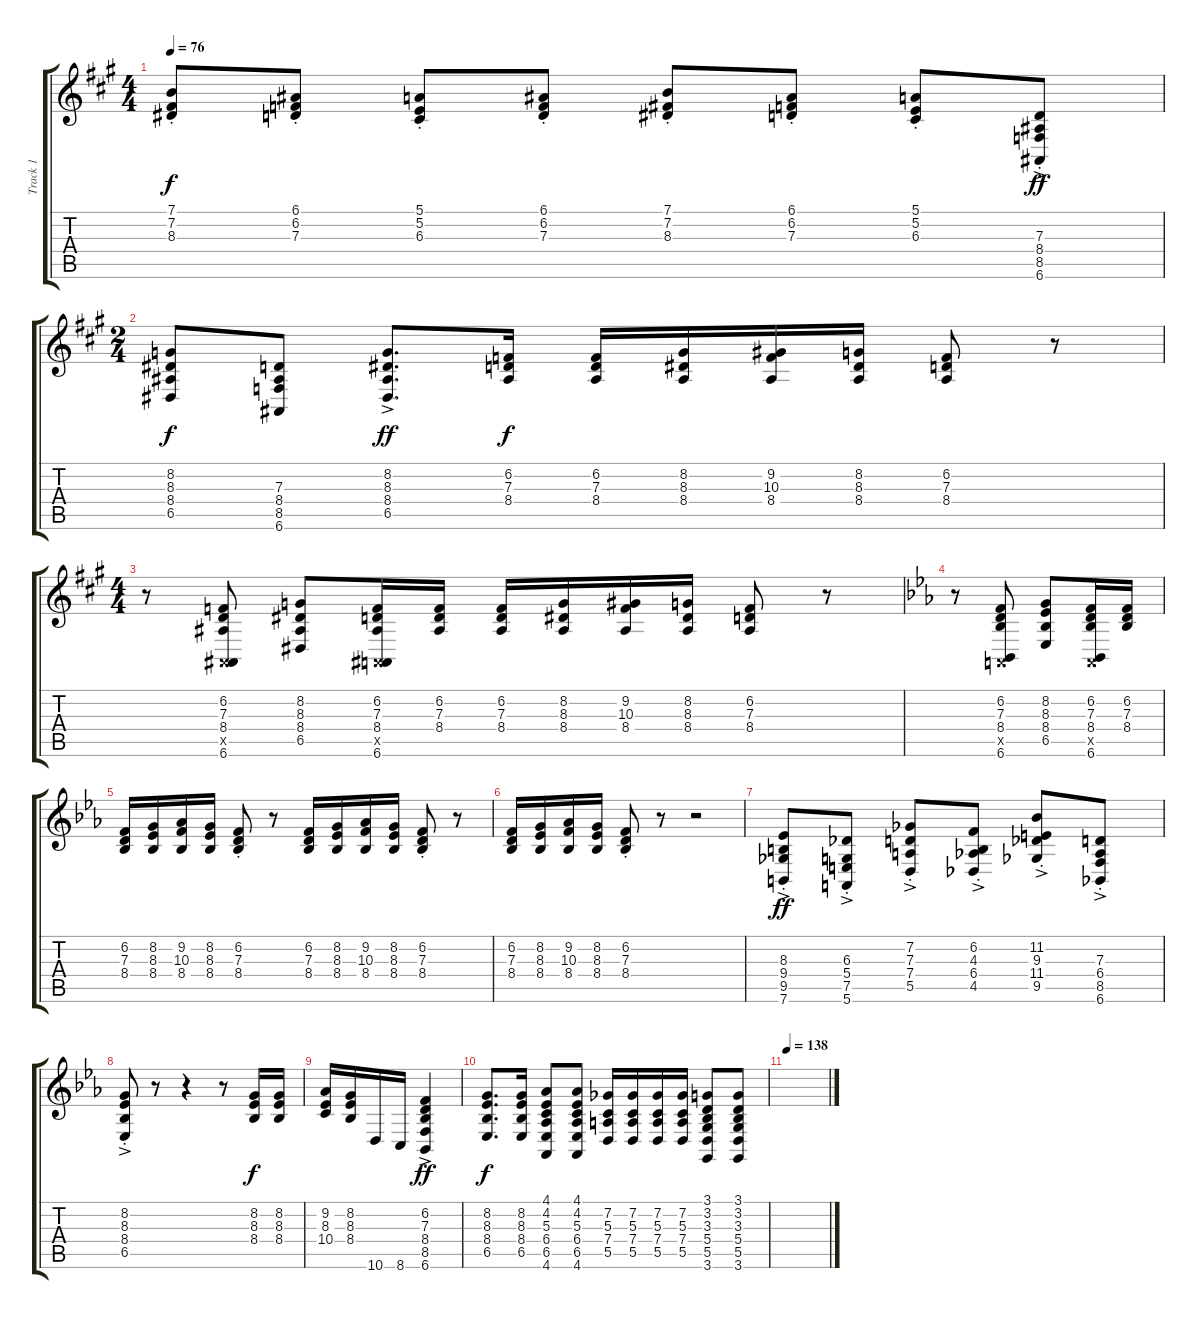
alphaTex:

\track ("Track 1" "Track 1") {instrument acousticgrandpiano}
\staff {score tabs}
\tuning (E4 B3 G3 D3 A2 E2) {hide}
\ts (4 4)
\tempo 76
\clef g2
\ks a
(7.1{st} 7.2{st} 8.3{st}).8{dy f} (6.1{st} 6.2{st} 7.3{st}).8 (5.1{st} 5.2{st} 6.3{st}).8 (6.1{st} 6.2{st} 7.3{st}).8 (7.1{st} 7.2{st} 8.3{st}).8 (6.1{st} 6.2{st} 7.3{st}).8 (5.1{st} 5.2{st} 6.3{st}).8 (7.3{ac st} 8.4{ac st} 8.5{ac st} 6.6{ac st}).8{dy ff} |
\ts (2 4)
(8.2 8.3 8.4 6.5).8{dy f} (7.3 8.4 8.5 6.6).8 (8.2{ac} 8.3{ac} 8.4{ac} 6.5{ac}).8{d dy ff} (6.2 7.3 8.4).16{dy f} (6.2 7.3 8.4).16 (8.2 8.3 8.4).16 (9.2 10.3 8.4).16 (8.2 8.3 8.4).16 (6.2 7.3 8.4).8 r.8 |
\ts (4 4)
r.8 (6.2 7.3 8.4 0.5{x} 6.6).8 (8.2 8.3 8.4 6.5).8 (6.2 7.3 8.4 0.5{x} 6.6).16 (6.2 7.3 8.4).16 (6.2 7.3 8.4).16 (8.2 8.3 8.4).16 (9.2 10.3 8.4).16 (8.2 8.3 8.4).16 (6.2 7.3 8.4).8 r.8 |
\ks eb
r.8 (6.2 7.3 8.4 0.5{x} 6.6).8 (8.2 8.3 8.4 6.5).8 (6.2 7.3 8.4 0.5{x} 6.6).16 (6.2 7.3 8.4).16 |
(6.2 7.3 8.4).16 (8.2 8.3 8.4).16 (9.2 10.3 8.4).16 (8.2 8.3 8.4).16 (6.2{st} 7.3{st} 8.4{st}).8 r.8 (6.2 7.3 8.4).16 (8.2 8.3 8.4).16 (9.2 10.3 8.4).16 (8.2 8.3 8.4).16 (6.2{st} 7.3{st} 8.4{st}).8 r.8 |
(6.2 7.3 8.4).16 (8.2 8.3 8.4).16 (9.2 10.3 8.4).16 (8.2 8.3 8.4).16 (6.2{st} 7.3{st} 8.4{st}).8 r.8 r.2 |
(8.3{ac st} 9.4{ac st} 9.5{ac st} 7.6{ac st}).8{dy ff} (6.3{ac st} 5.4{ac st} 7.5{ac st} 5.6{ac st}).8 (7.2{ac st} 7.3{ac st} 7.4{ac st} 5.5{ac st}).8 (6.2{ac st} 4.3{ac st} 6.4{ac st} 4.5{ac st}).8 (11.2{ac st} 9.3{ac st} 11.4{ac st} 9.5{ac st}).8 (7.3{ac st} 6.4{ac st} 8.5{ac st} 6.6{ac st}).8 |
(8.2{ac st} 8.3{ac st} 8.4{ac st} 6.5{ac st}).8 r.8 r.4 r.8 (8.2 8.3 8.4).16{dy f} (8.2 8.3 8.4).16 |
(9.2 8.3 10.4).16 (8.2 8.3 8.4).16 10.6.16 8.6.16 (6.2{ac} 7.3{ac} 8.4{ac} 8.5{ac} 6.6{ac}).4{dy ff} |
(8.2 8.3 8.4 6.5).8{d dy f} (8.2 8.3 8.4 6.5).16 (4.1 4.2 5.3 6.4 6.5 4.6).8 (4.1 4.2 5.3 6.4 6.5 4.6).8 (7.2 5.3 7.4 5.5).16 (7.2 5.3 7.4 5.5).16 (7.2 5.3 7.4 5.5).16 (7.2 5.3 7.4 5.5).16 (3.1 3.2 3.3 5.4 5.5 3.6).8 (3.1 3.2 3.3 5.4 5.5 3.6).8 |
\tempo 138
